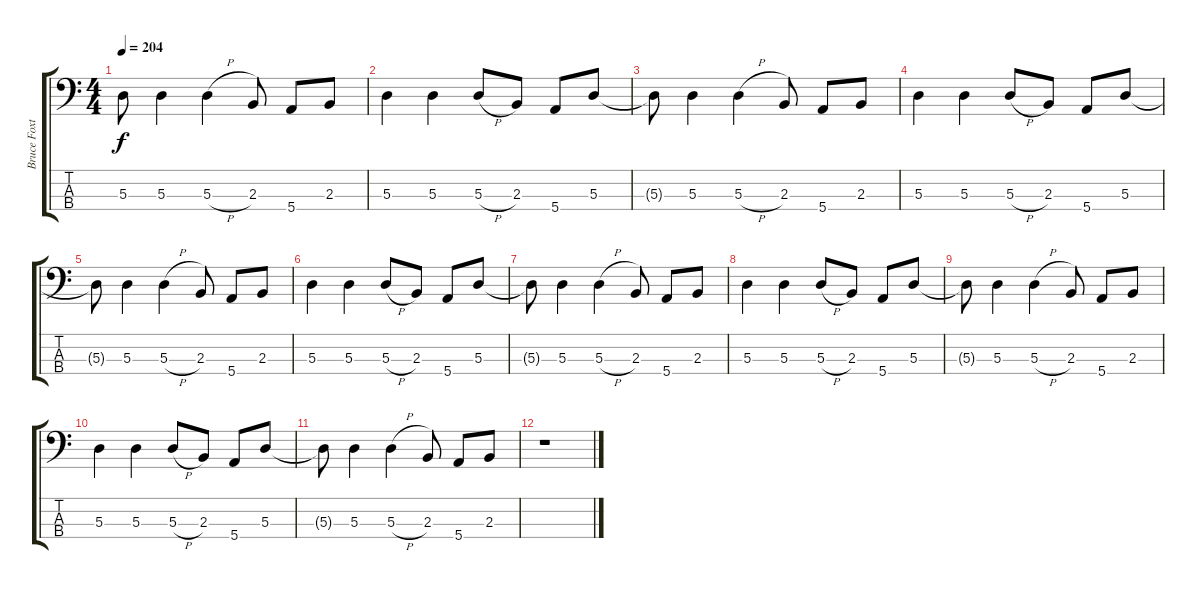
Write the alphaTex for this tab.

\track ("Bruce Foxton    " "Bruce Foxt") {instrument electricbassfinger}
\staff {score tabs}
\tuning (G2 D2 A1 E1) {hide}
\ts (4 4)
\tempo 204
\clef f4
\ks c
5.3{t}.8{dy f} 5.3.4 5.3{h}.4 2.3.8 5.4.8 2.3.8 |
5.3.4 5.3.4 5.3{h}.8 2.3.8 5.4.8 5.3.8 |
5.3{t}.8 5.3.4 5.3{h}.4 2.3.8 5.4.8 2.3.8 |
5.3.4 5.3.4 5.3{h}.8 2.3.8 5.4.8 5.3.8 |
5.3{t}.8 5.3.4 5.3{h}.4 2.3.8 5.4.8 2.3.8 |
5.3.4 5.3.4 5.3{h}.8 2.3.8 5.4.8 5.3.8 |
5.3{t}.8 5.3.4 5.3{h}.4 2.3.8 5.4.8 2.3.8 |
5.3.4 5.3.4 5.3{h}.8 2.3.8 5.4.8 5.3.8 |
5.3{t}.8 5.3.4 5.3{h}.4 2.3.8 5.4.8 2.3.8 |
5.3.4 5.3.4 5.3{h}.8 2.3.8 5.4.8 5.3.8 |
5.3{t}.8 5.3.4 5.3{h}.4 2.3.8 5.4.8 2.3.8 |
r.1
